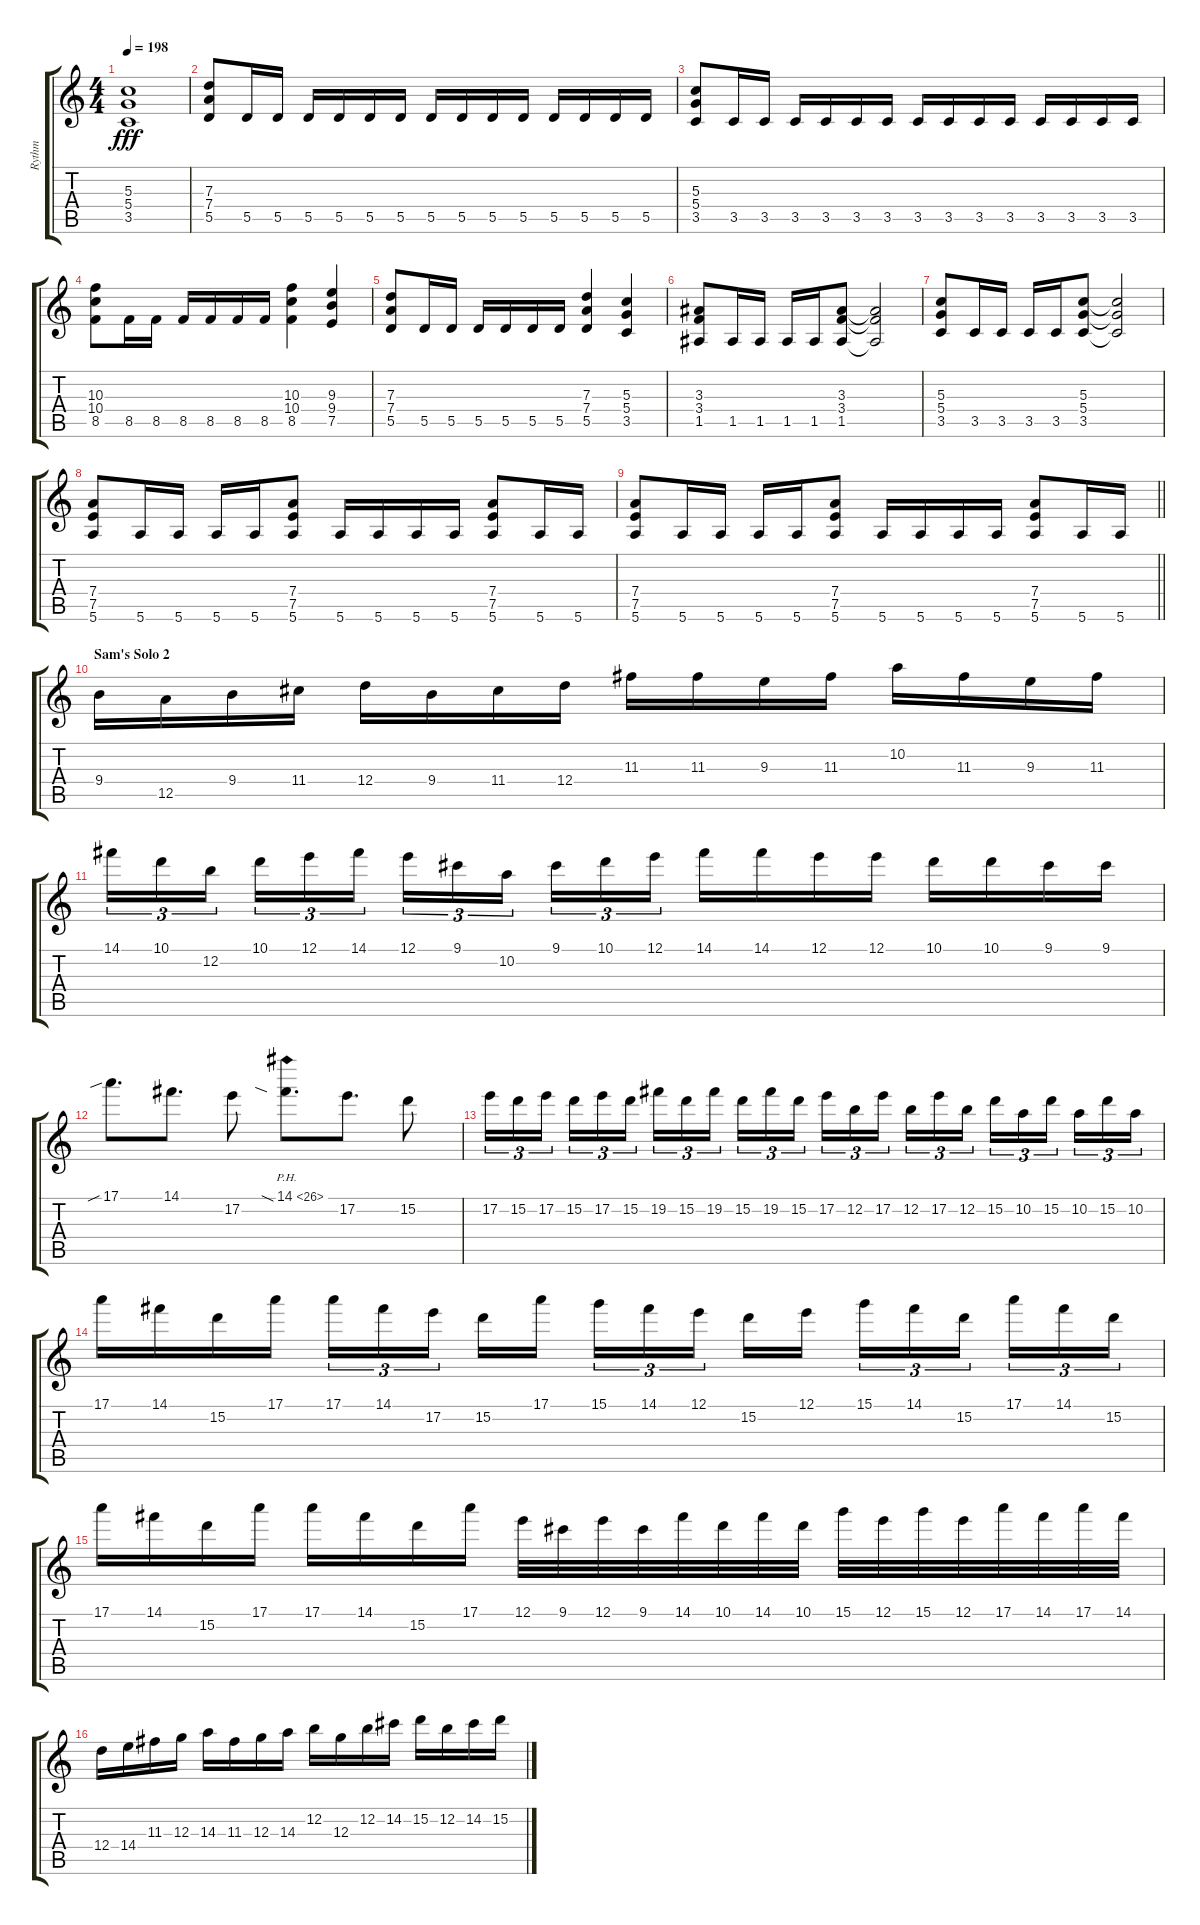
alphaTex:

\track ("Rythm" "Rythm") {instrument overdrivenguitar}
\staff {score tabs}
\tuning (E4 B3 G3 D3 A2 E2) {hide}
\ts (4 4)
\tempo 198
\clef g2
\ks c
(5.3 5.4 3.5).1{dy fff} |
(7.3 7.4 5.5).8 5.5.16 5.5.16 5.5.16 5.5.16 5.5.16 5.5.16 5.5.16 5.5.16 5.5.16 5.5.16 5.5.16 5.5.16 5.5.16 5.5.16 |
(5.3 5.4 3.5).8 3.5.16 3.5.16 3.5.16 3.5.16 3.5.16 3.5.16 3.5.16 3.5.16 3.5.16 3.5.16 3.5.16 3.5.16 3.5.16 3.5.16 |
(10.3 10.4 8.5).8 8.5.16 8.5.16 8.5.16 8.5.16 8.5.16 8.5.16 (10.3 10.4 8.5).4 (9.3 9.4 7.5).4 |
(7.3 7.4 5.5).8 5.5.16 5.5.16 5.5.16 5.5.16 5.5.16 5.5.16 (7.3 7.4 5.5).4 (5.3 5.4 3.5).4 |
(3.3 3.4 1.5).8 1.5.16 1.5.16 1.5.16 1.5.16 (3.3 3.4 1.5).8 (3.3{t} 3.4{t} 1.5{t}).2 |
(5.3 5.4 3.5).8 3.5.16 3.5.16 3.5.16 3.5.16 (5.3 5.4 3.5).8 (5.3{t} 5.4{t} 3.5{t}).2 |
(7.4 7.5 5.6).8 5.6.16 5.6.16 5.6.16 5.6.16 (7.4 7.5 5.6).8 5.6.16 5.6.16 5.6.16 5.6.16 (7.4 7.5 5.6).8 5.6.16 5.6.16 |
\barLineRight lightlight
(7.4 7.5 5.6).8 5.6.16 5.6.16 5.6.16 5.6.16 (7.4 7.5 5.6).8 5.6.16 5.6.16 5.6.16 5.6.16 (7.4 7.5 5.6).8 5.6.16 5.6.16 |
\section ("" "Sam's Solo 2")
9.4.16 12.5.16 9.4.16 11.4.16 12.4.16 9.4.16 11.4.16 12.4.16 11.3.16 11.3.16 9.3.16 11.3.16 10.2.16 11.3.16 9.3.16 11.3.16 |
14.1.16{tu (3 2)} 10.1.16{tu (3 2)} 12.2.16{tu (3 2) beam splitsecondary} 10.1.16{tu (3 2)} 12.1.16{tu (3 2)} 14.1.16{tu (3 2)} 12.1.16{tu (3 2)} 9.1.16{tu (3 2)} 10.2.16{tu (3 2) beam splitsecondary} 9.1.16{tu (3 2)} 10.1.16{tu (3 2)} 12.1.16{tu (3 2)} 14.1.16 14.1.16 12.1.16 12.1.16 10.1.16 10.1.16 9.1.16 9.1.16 |
17.1{sib}.8{d} 14.1.8{d} 17.2.8 14.1{ph 12 sia}.8{d} 17.2.8{d} 15.2.8 |
17.2.16{tu (3 2)} 15.2.16{tu (3 2)} 17.2.16{tu (3 2) beam splitsecondary} 15.2.16{tu (3 2)} 17.2.16{tu (3 2)} 15.2.16{tu (3 2)} 19.2.16{tu (3 2)} 15.2.16{tu (3 2)} 19.2.16{tu (3 2) beam splitsecondary} 15.2.16{tu (3 2)} 19.2.16{tu (3 2)} 15.2.16{tu (3 2)} 17.2.16{tu (3 2)} 12.2.16{tu (3 2)} 17.2.16{tu (3 2) beam splitsecondary} 12.2.16{tu (3 2)} 17.2.16{tu (3 2)} 12.2.16{tu (3 2)} 15.2.16{tu (3 2)} 10.2.16{tu (3 2)} 15.2.16{tu (3 2) beam splitsecondary} 10.2.16{tu (3 2)} 15.2.16{tu (3 2)} 10.2.16{tu (3 2)} |
17.1.16 14.1.16 15.2.16 17.1.16 17.1.16{tu (3 2)} 14.1.16{tu (3 2)} 17.2.16{tu (3 2) beam splitsecondary} 15.2.16 17.1.16 15.1.16{tu (3 2)} 14.1.16{tu (3 2)} 12.1.16{tu (3 2) beam splitsecondary} 15.2.16 12.1.16 15.1.16{tu (3 2)} 14.1.16{tu (3 2)} 15.2.16{tu (3 2) beam splitsecondary} 17.1.16{tu (3 2)} 14.1.16{tu (3 2)} 15.2.16{tu (3 2)} |
17.1.16 14.1.16 15.2.16 17.1.16 17.1.16 14.1.16 15.2.16 17.1.16 12.1.32 9.1.32 12.1.32 9.1.32 14.1.32 10.1.32 14.1.32 10.1.32 15.1.32 12.1.32 15.1.32 12.1.32 17.1.32 14.1.32 17.1.32 14.1.32 |
12.4.16 14.4.16 11.3.16 12.3.16 14.3.16 11.3.16 12.3.16 14.3.16 12.2.16 12.3.16 12.2.16 14.2.16 15.2.16 12.2.16 14.2.16 15.2.16
